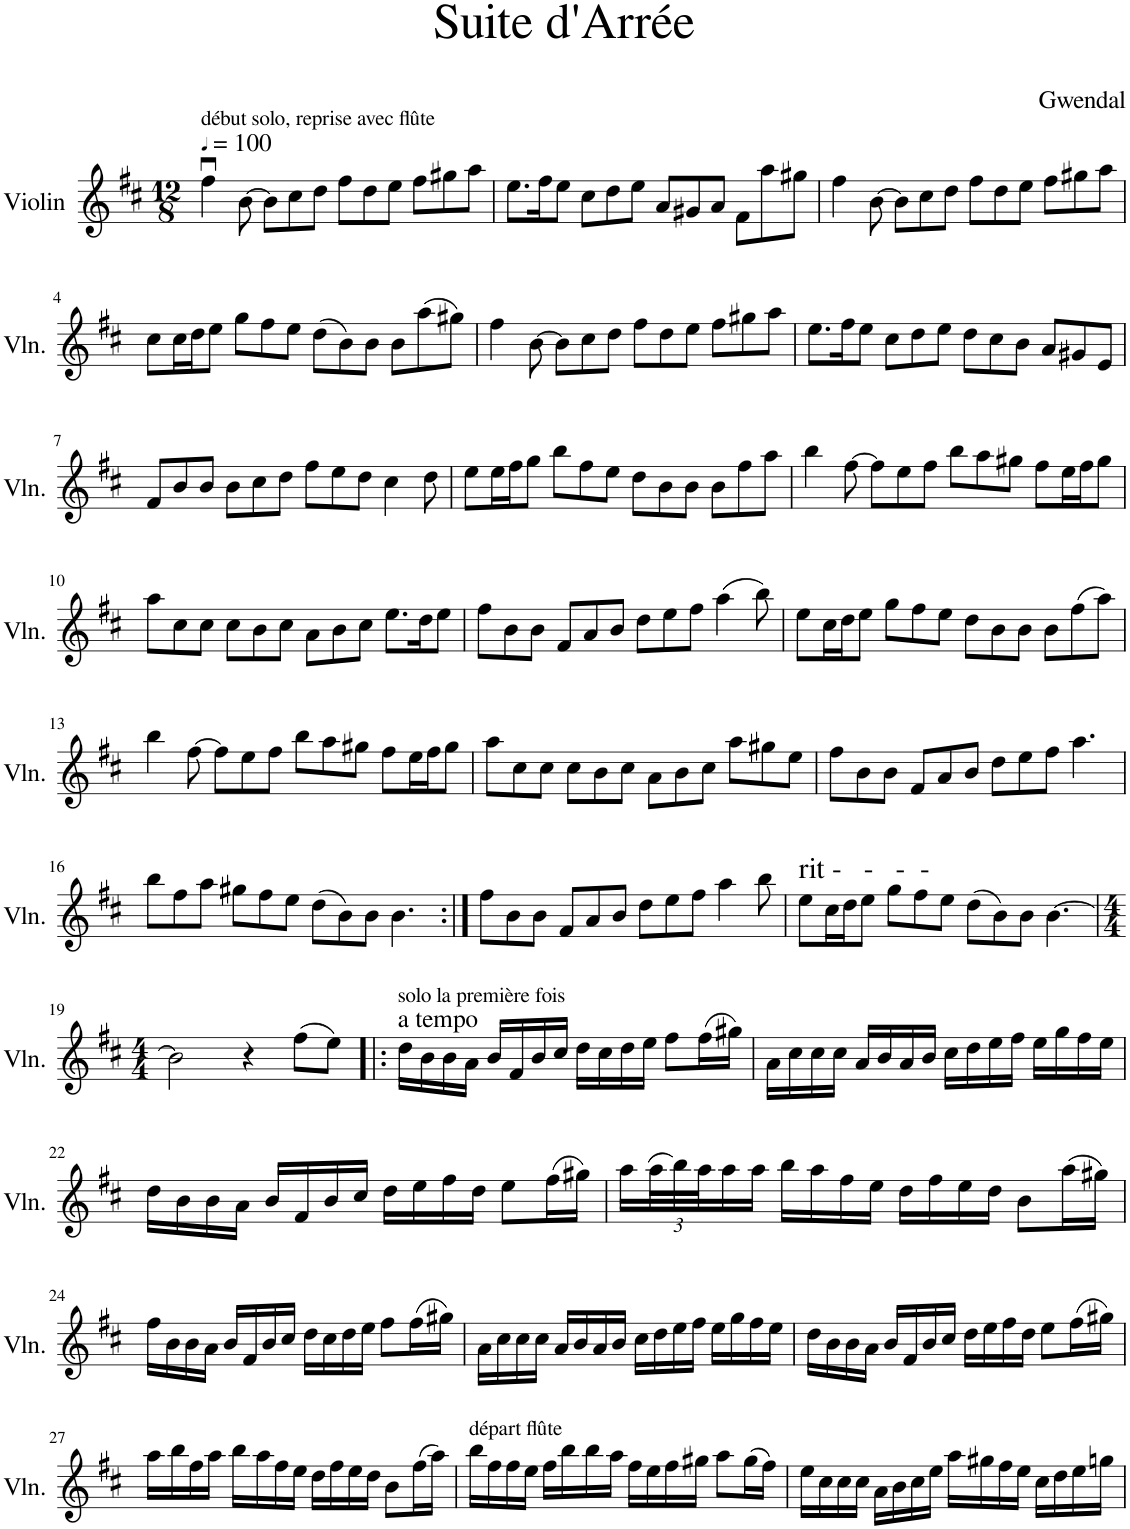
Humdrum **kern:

**kern
*part1
*staff1
*I"Violin
*I'Vln.
*clefG2
*k[f#c#]
*M12/8
*MM100
=1
!LO:TX:a:t=début solo, reprise avec flûte
4ff#u\
[8b\
8b\L]
8cc#\
8dd\J
8ff#\L
8dd\
8ee\J
8ff#\L
8gg#X\
8aa\J
=2
8.ee\L
16ff#\K
8ee\J
8cc#\L
8dd\
8ee\J
8a/L
8g#X/
8a/J
8f#\L
8aa\
8gg#X\J
=3
4ff#\
[8b\
8b\L]
8cc#\
8dd\J
8ff#\L
8dd\
8ee\J
8ff#\L
8gg#X\
8aa\J
!!LO:LB:g=z
=4
8cc#\L
16cc#\L
16dd\J
8ee\J
8gg\L
8ff#\
8ee\J
(8dd\L
8b\)
8b\J
8b\L
(8aa\
8gg#X\J)
=5
4ff#\
[8b\
8b\L]
8cc#\
8dd\J
8ff#\L
8dd\
8ee\J
8ff#\L
8gg#X\
8aa\J
=6
8.ee\L
16ff#\K
8ee\J
8cc#\L
8dd\
8ee\J
8dd\L
8cc#\
8b\J
8a/L
8g#X/
8e/J
!!LO:LB:g=z
=7
8f#/L
8b/
8b/J
8b\L
8cc#\
8dd\J
8ff#\L
8ee\
8dd\J
4cc#\
8dd\
=8
8ee\L
16ee\L
16ff#\J
8gg\J
8bb\L
8ff#\
8ee\J
8dd\L
8b\
8b\J
8b\L
8ff#\
8aa\J
=9
4bb\
[8ff#\
8ff#\L]
8ee\
8ff#\J
8bb\L
8aa\
8gg#X\J
8ff#\L
16ee\L
16ff#\J
8gg#\J
!!LO:LB:g=z
=10
8aa\L
8cc#\
8cc#\J
8cc#\L
8b\
8cc#\J
8a\L
8b\
8cc#\J
8.ee\L
16dd\K
8ee\J
=11
8ff#\L
8b\
8b\J
8f#/L
8a/
8b/J
8dd\L
8ee\
8ff#\J
(4aa\
8bb\)
=12
8ee\L
16cc#\L
16dd\J
8ee\J
8gg\L
8ff#\
8ee\J
8dd\L
8b\
8b\J
8b\L
(8ff#\
8aa\J)
!!LO:LB:g=z
=13
4bb\
[8ff#\
8ff#\L]
8ee\
8ff#\J
8bb\L
8aa\
8gg#X\J
8ff#\L
16ee\L
16ff#\J
8gg#\J
=14
8aa\L
8cc#\
8cc#\J
8cc#\L
8b\
8cc#\J
8a\L
8b\
8cc#\J
8aa\L
8gg#X\
8ee\J
=15
8ff#\L
8b\
8b\J
8f#/L
8a/
8b/J
8dd\L
8ee\
8ff#\J
4.aa\
!!LO:LB:g=z
=16
8bb\L
8ff#\
8aa\J
8gg#X\L
8ff#\
8ee\J
(8dd\L
8b\)
8b\J
4.b\
=17:|!
8ff#\L
8b\
8b\J
8f#/L
8a/
8b/J
8dd\L
8ee\
8ff#\J
4aa\
8bb\
=18
!LO:TX:a:t=rit -   -   -  -
8ee\L
16cc#\L
16dd\J
8ee\J
8gg\L
8ff#\
8ee\J
(8dd\L
8b\)
8b\J
[4.b\
!!LO:LB:g=z
=19
*M4/4
2b\]
4r
(8ff#\L
8ee\J)
=20!|:
!LO:TX:a:t=a tempo
!LO:TX:a:t=solo la première fois
16dd\LL
16b\
16b\
16a\JJ
16b/LL
16f#/
16b/
16cc#/JJ
16dd\LL
16cc#\
16dd\
16ee\JJ
8ff#\L
(16ff#\L
16gg#X\JJ)
=21
16a\LL
16cc#\
16cc#\
16cc#\JJ
16a/LL
16b/
16a/
16b/JJ
16cc#\LL
16dd\
16ee\
16ff#\JJ
16ee\LL
16gg\
16ff#\
16ee\JJ
!!LO:LB:g=z
=22
16dd\LL
16b\
16b\
16a\JJ
16b/LL
16f#/
16b/
16cc#/JJ
16dd\LL
16ee\
16ff#\
16dd\JJ
8ee\L
(16ff#\L
16gg#X\JJ)
=23
16aa\LL
*Xbrackettup
(48aa\L
48bb\)
48aa\J
16aa\
16aa\JJ
16bb\LL
16aa\
16ff#\
16ee\JJ
16dd\LL
16ff#\
16ee\
16dd\JJ
8b\L
(16aa\L
16gg#X\JJ)
!!LO:LB:g=z
=24
16ff#\LL
16b\
16b\
16a\JJ
16b/LL
16f#/
16b/
16cc#/JJ
16dd\LL
16cc#\
16dd\
16ee\JJ
8ff#\L
(16ff#\L
16gg#X\JJ)
=25
16a\LL
16cc#\
16cc#\
16cc#\JJ
16a/LL
16b/
16a/
16b/JJ
16cc#\LL
16dd\
16ee\
16ff#\JJ
16ee\LL
16gg\
16ff#\
16ee\JJ
=26
16dd\LL
16b\
16b\
16a\JJ
16b/LL
16f#/
16b/
16cc#/JJ
16dd\LL
16ee\
16ff#\
16dd\JJ
8ee\L
(16ff#\L
16gg#X\JJ)
!!LO:LB:g=z
=27
16aa\LL
16bb\
16ff#\
16aa\JJ
16bb\LL
16aa\
16ff#\
16ee\JJ
16dd\LL
16ff#\
16ee\
16dd\JJ
8b\L
(16ff#\L
16aa\JJ)
=28
!LO:TX:a:t=départ flûte
16bb\LL
16ff#\
16ff#\
16ee\JJ
16ff#\LL
16bb\
16bb\
16aa\JJ
16ff#\LL
16ee\
16ff#\
16gg#X\JJ
8aa\L
(16gg#\L
16ff#\JJ)
=29
16ee\LL
16cc#\
16cc#\
16cc#\JJ
16a\LL
16b\
16cc#\
16ee\JJ
16aa\LL
16gg#X\
16ff#\
16ee\JJ
16cc#\LL
16dd\
16ee\
16ggn\JJ
=
*-
